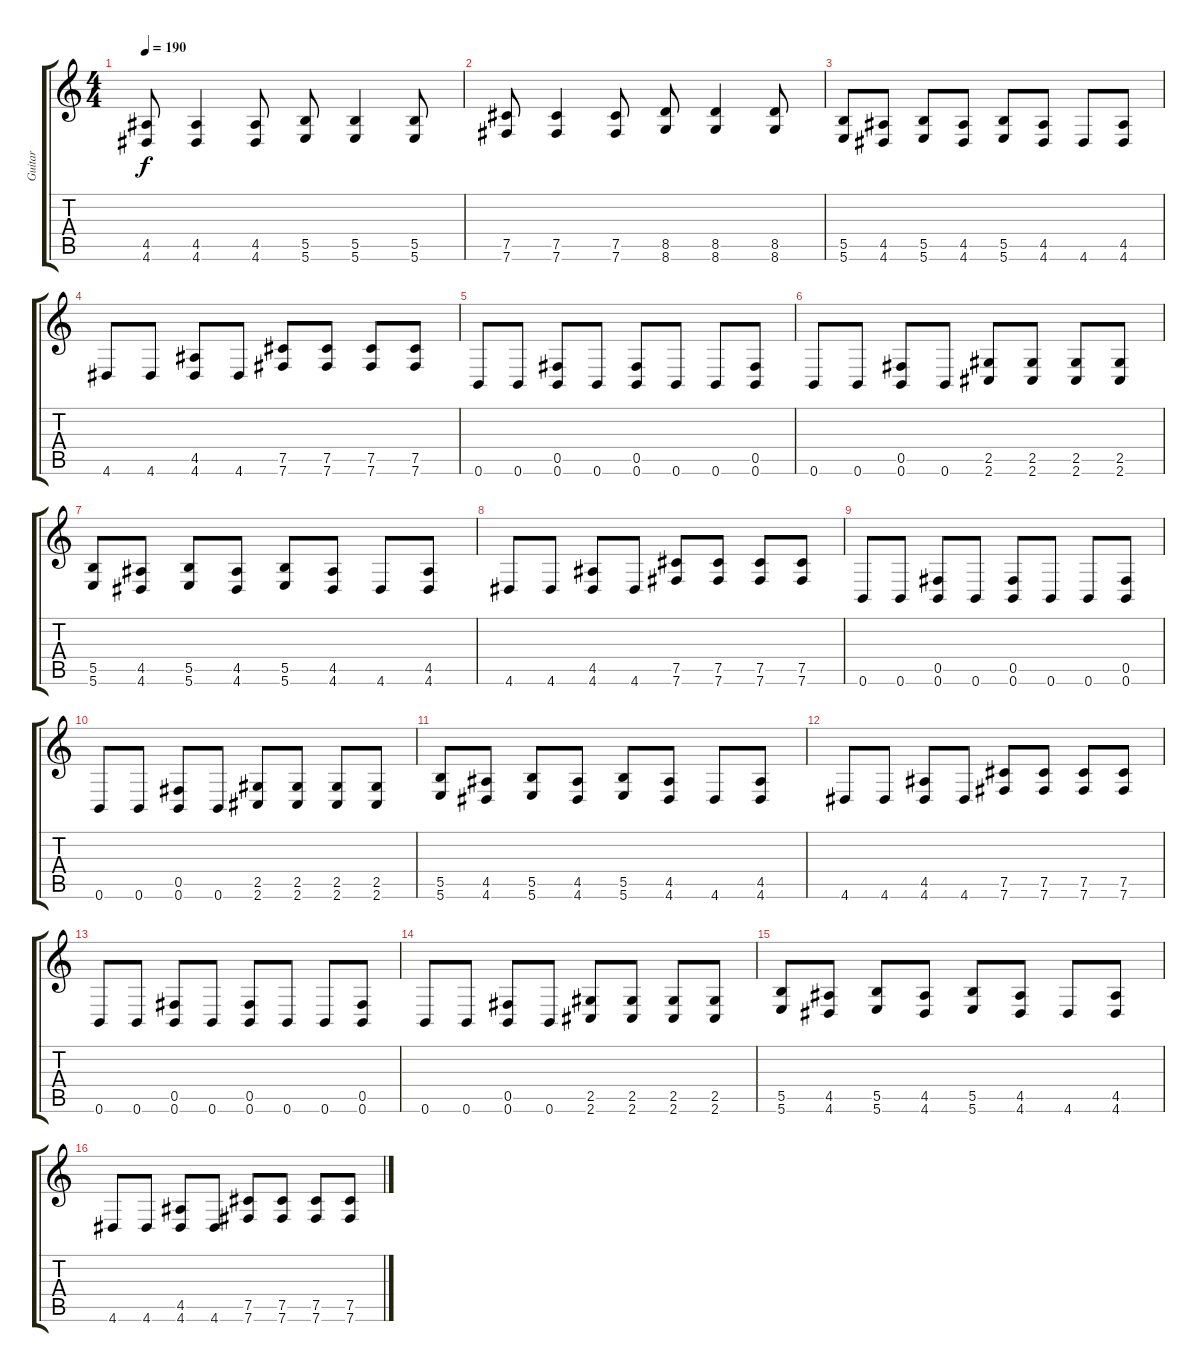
\track ("Guitar" "Guitar") {instrument overdrivenguitar}
\staff {score tabs}
\tuning (Db4 Ab3 E3 B2 Gb2 B1) {hide}
\ts (4 4)
\tempo 190
\clef g2
\ks c
(4.5 4.6).8{dy f} (4.5 4.6).4 (4.5 4.6).8 (5.5 5.6).8 (5.5 5.6).4 (5.5 5.6).8 |
(7.5 7.6).8 (7.5 7.6).4 (7.5 7.6).8 (8.5 8.6).8 (8.5 8.6).4 (8.5 8.6).8 |
(5.5 5.6).8 (4.5 4.6).8 (5.5 5.6).8 (4.5 4.6).8 (5.5 5.6).8 (4.5 4.6).8 4.6.8 (4.5 4.6).8 |
4.6.8 4.6.8 (4.5 4.6).8 4.6.8 (7.5 7.6).8 (7.5 7.6).8 (7.5 7.6).8 (7.5 7.6).8 |
0.6.8 0.6.8 (0.5 0.6).8 0.6.8 (0.5 0.6).8 0.6.8 0.6.8 (0.5 0.6).8 |
0.6.8 0.6.8 (0.5 0.6).8 0.6.8 (2.5 2.6).8 (2.5 2.6).8 (2.5 2.6).8 (2.5 2.6).8 |
(5.5 5.6).8 (4.5 4.6).8 (5.5 5.6).8 (4.5 4.6).8 (5.5 5.6).8 (4.5 4.6).8 4.6.8 (4.5 4.6).8 |
4.6.8 4.6.8 (4.5 4.6).8 4.6.8 (7.5 7.6).8 (7.5 7.6).8 (7.5 7.6).8 (7.5 7.6).8 |
0.6.8 0.6.8 (0.5 0.6).8 0.6.8 (0.5 0.6).8 0.6.8 0.6.8 (0.5 0.6).8 |
0.6.8 0.6.8 (0.5 0.6).8 0.6.8 (2.5 2.6).8 (2.5 2.6).8 (2.5 2.6).8 (2.5 2.6).8 |
(5.5 5.6).8 (4.5 4.6).8 (5.5 5.6).8 (4.5 4.6).8 (5.5 5.6).8 (4.5 4.6).8 4.6.8 (4.5 4.6).8 |
4.6.8 4.6.8 (4.5 4.6).8 4.6.8 (7.5 7.6).8 (7.5 7.6).8 (7.5 7.6).8 (7.5 7.6).8 |
0.6.8 0.6.8 (0.5 0.6).8 0.6.8 (0.5 0.6).8 0.6.8 0.6.8 (0.5 0.6).8 |
0.6.8 0.6.8 (0.5 0.6).8 0.6.8 (2.5 2.6).8 (2.5 2.6).8 (2.5 2.6).8 (2.5 2.6).8 |
(5.5 5.6).8 (4.5 4.6).8 (5.5 5.6).8 (4.5 4.6).8 (5.5 5.6).8 (4.5 4.6).8 4.6.8 (4.5 4.6).8 |
4.6.8 4.6.8 (4.5 4.6).8 4.6.8 (7.5 7.6).8 (7.5 7.6).8 (7.5 7.6).8 (7.5 7.6).8
